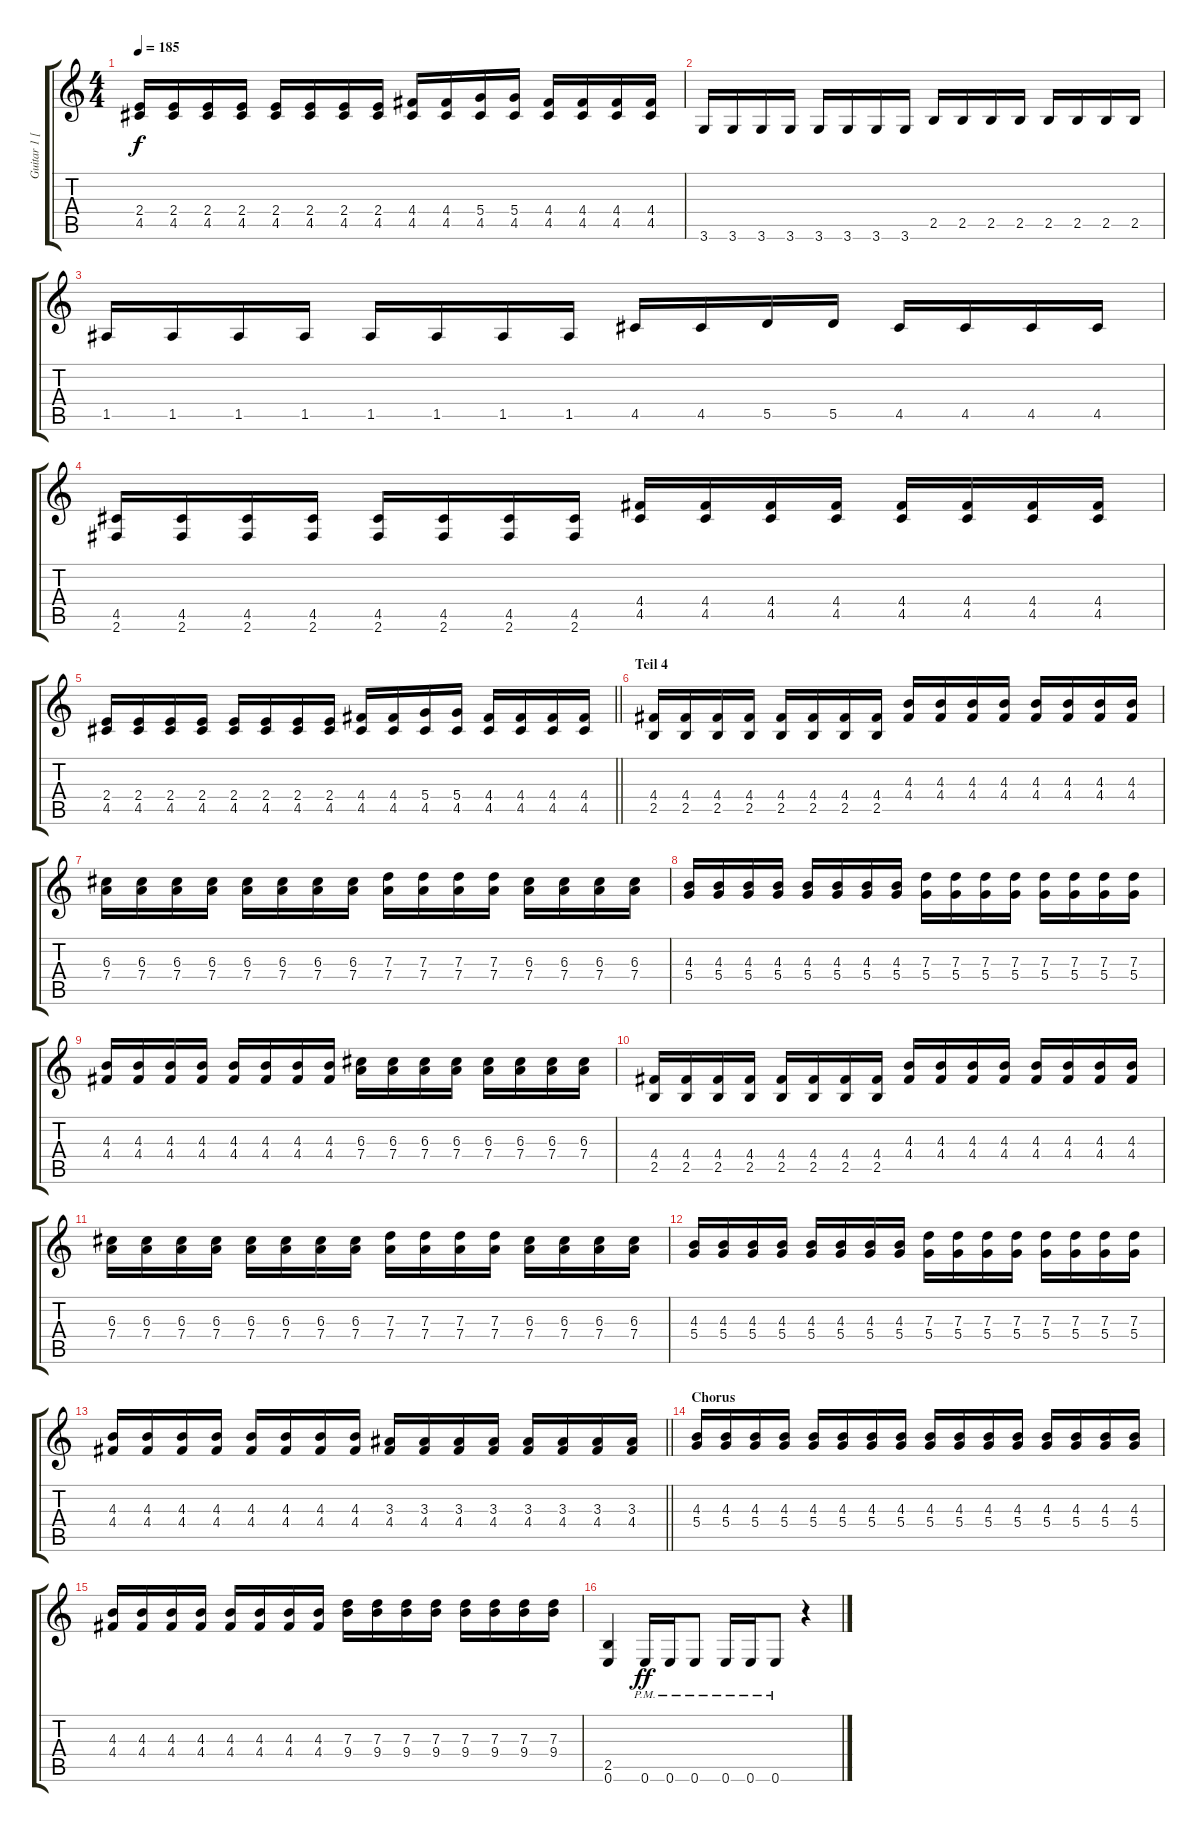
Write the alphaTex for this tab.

\track ("Guitar 1 [Right]" "Guitar 1 [") {instrument distortionguitar}
\staff {score tabs}
\tuning (E4 B3 G3 D3 A2 E2) {hide}
\ts (4 4)
\tempo 185
\clef g2
\ks c
(2.4 4.5).16{dy f} (2.4 4.5).16 (2.4 4.5).16 (2.4 4.5).16 (2.4 4.5).16 (2.4 4.5).16 (2.4 4.5).16 (2.4 4.5).16 (4.4 4.5).16 (4.4 4.5).16 (5.4 4.5).16 (5.4 4.5).16 (4.4 4.5).16 (4.4 4.5).16 (4.4 4.5).16 (4.4 4.5).16 |
3.6.16 3.6.16 3.6.16 3.6.16 3.6.16 3.6.16 3.6.16 3.6.16 2.5.16 2.5.16 2.5.16 2.5.16 2.5.16 2.5.16 2.5.16 2.5.16 |
1.5.16 1.5.16 1.5.16 1.5.16 1.5.16 1.5.16 1.5.16 1.5.16 4.5.16 4.5.16 5.5.16 5.5.16 4.5.16 4.5.16 4.5.16 4.5.16 |
(4.5 2.6).16 (4.5 2.6).16 (4.5 2.6).16 (4.5 2.6).16 (4.5 2.6).16 (4.5 2.6).16 (4.5 2.6).16 (4.5 2.6).16 (4.4 4.5).16 (4.4 4.5).16 (4.4 4.5).16 (4.4 4.5).16 (4.4 4.5).16 (4.4 4.5).16 (4.4 4.5).16 (4.4 4.5).16 |
\barLineRight lightlight
(2.4 4.5).16 (2.4 4.5).16 (2.4 4.5).16 (2.4 4.5).16 (2.4 4.5).16 (2.4 4.5).16 (2.4 4.5).16 (2.4 4.5).16 (4.4 4.5).16 (4.4 4.5).16 (5.4 4.5).16 (5.4 4.5).16 (4.4 4.5).16 (4.4 4.5).16 (4.4 4.5).16 (4.4 4.5).16 |
\section ("" "Teil 4")
(4.4 2.5).16 (4.4 2.5).16 (4.4 2.5).16 (4.4 2.5).16 (4.4 2.5).16 (4.4 2.5).16 (4.4 2.5).16 (4.4 2.5).16 (4.3 4.4).16 (4.3 4.4).16 (4.3 4.4).16 (4.3 4.4).16 (4.3 4.4).16 (4.3 4.4).16 (4.3 4.4).16 (4.3 4.4).16 |
(6.3 7.4).16 (6.3 7.4).16 (6.3 7.4).16 (6.3 7.4).16 (6.3 7.4).16 (6.3 7.4).16 (6.3 7.4).16 (6.3 7.4).16 (7.3 7.4).16 (7.3 7.4).16 (7.3 7.4).16 (7.3 7.4).16 (6.3 7.4).16 (6.3 7.4).16 (6.3 7.4).16 (6.3 7.4).16 |
(4.3 5.4).16 (4.3 5.4).16 (4.3 5.4).16 (4.3 5.4).16 (4.3 5.4).16 (4.3 5.4).16 (4.3 5.4).16 (4.3 5.4).16 (7.3 5.4).16 (7.3 5.4).16 (7.3 5.4).16 (7.3 5.4).16 (7.3 5.4).16 (7.3 5.4).16 (7.3 5.4).16 (7.3 5.4).16 |
(4.3 4.4).16 (4.3 4.4).16 (4.3 4.4).16 (4.3 4.4).16 (4.3 4.4).16 (4.3 4.4).16 (4.3 4.4).16 (4.3 4.4).16 (6.3 7.4).16 (6.3 7.4).16 (6.3 7.4).16 (6.3 7.4).16 (6.3 7.4).16 (6.3 7.4).16 (6.3 7.4).16 (6.3 7.4).16 |
(4.4 2.5).16 (4.4 2.5).16 (4.4 2.5).16 (4.4 2.5).16 (4.4 2.5).16 (4.4 2.5).16 (4.4 2.5).16 (4.4 2.5).16 (4.3 4.4).16 (4.3 4.4).16 (4.3 4.4).16 (4.3 4.4).16 (4.3 4.4).16 (4.3 4.4).16 (4.3 4.4).16 (4.3 4.4).16 |
(6.3 7.4).16 (6.3 7.4).16 (6.3 7.4).16 (6.3 7.4).16 (6.3 7.4).16 (6.3 7.4).16 (6.3 7.4).16 (6.3 7.4).16 (7.3 7.4).16 (7.3 7.4).16 (7.3 7.4).16 (7.3 7.4).16 (6.3 7.4).16 (6.3 7.4).16 (6.3 7.4).16 (6.3 7.4).16 |
(4.3 5.4).16 (4.3 5.4).16 (4.3 5.4).16 (4.3 5.4).16 (4.3 5.4).16 (4.3 5.4).16 (4.3 5.4).16 (4.3 5.4).16 (7.3 5.4).16 (7.3 5.4).16 (7.3 5.4).16 (7.3 5.4).16 (7.3 5.4).16 (7.3 5.4).16 (7.3 5.4).16 (7.3 5.4).16 |
\barLineRight lightlight
(4.3 4.4).16 (4.3 4.4).16 (4.3 4.4).16 (4.3 4.4).16 (4.3 4.4).16 (4.3 4.4).16 (4.3 4.4).16 (4.3 4.4).16 (3.3 4.4).16 (3.3 4.4).16 (3.3 4.4).16 (3.3 4.4).16 (3.3 4.4).16 (3.3 4.4).16 (3.3 4.4).16 (3.3 4.4).16 |
\section ("" "Chorus")
(4.3 5.4).16 (4.3 5.4).16 (4.3 5.4).16 (4.3 5.4).16 (4.3 5.4).16 (4.3 5.4).16 (4.3 5.4).16 (4.3 5.4).16 (4.3 5.4).16 (4.3 5.4).16 (4.3 5.4).16 (4.3 5.4).16 (4.3 5.4).16 (4.3 5.4).16 (4.3 5.4).16 (4.3 5.4).16 |
(4.3 4.4).16 (4.3 4.4).16 (4.3 4.4).16 (4.3 4.4).16 (4.3 4.4).16 (4.3 4.4).16 (4.3 4.4).16 (4.3 4.4).16 (7.3 9.4).16 (7.3 9.4).16 (7.3 9.4).16 (7.3 9.4).16 (7.3 9.4).16 (7.3 9.4).16 (7.3 9.4).16 (7.3 9.4).16 |
(2.5 0.6).4 0.6{pm}.16{dy ff} 0.6{pm}.16 0.6{pm}.8 0.6{pm}.16 0.6{pm}.16 0.6{pm}.8 r.4
